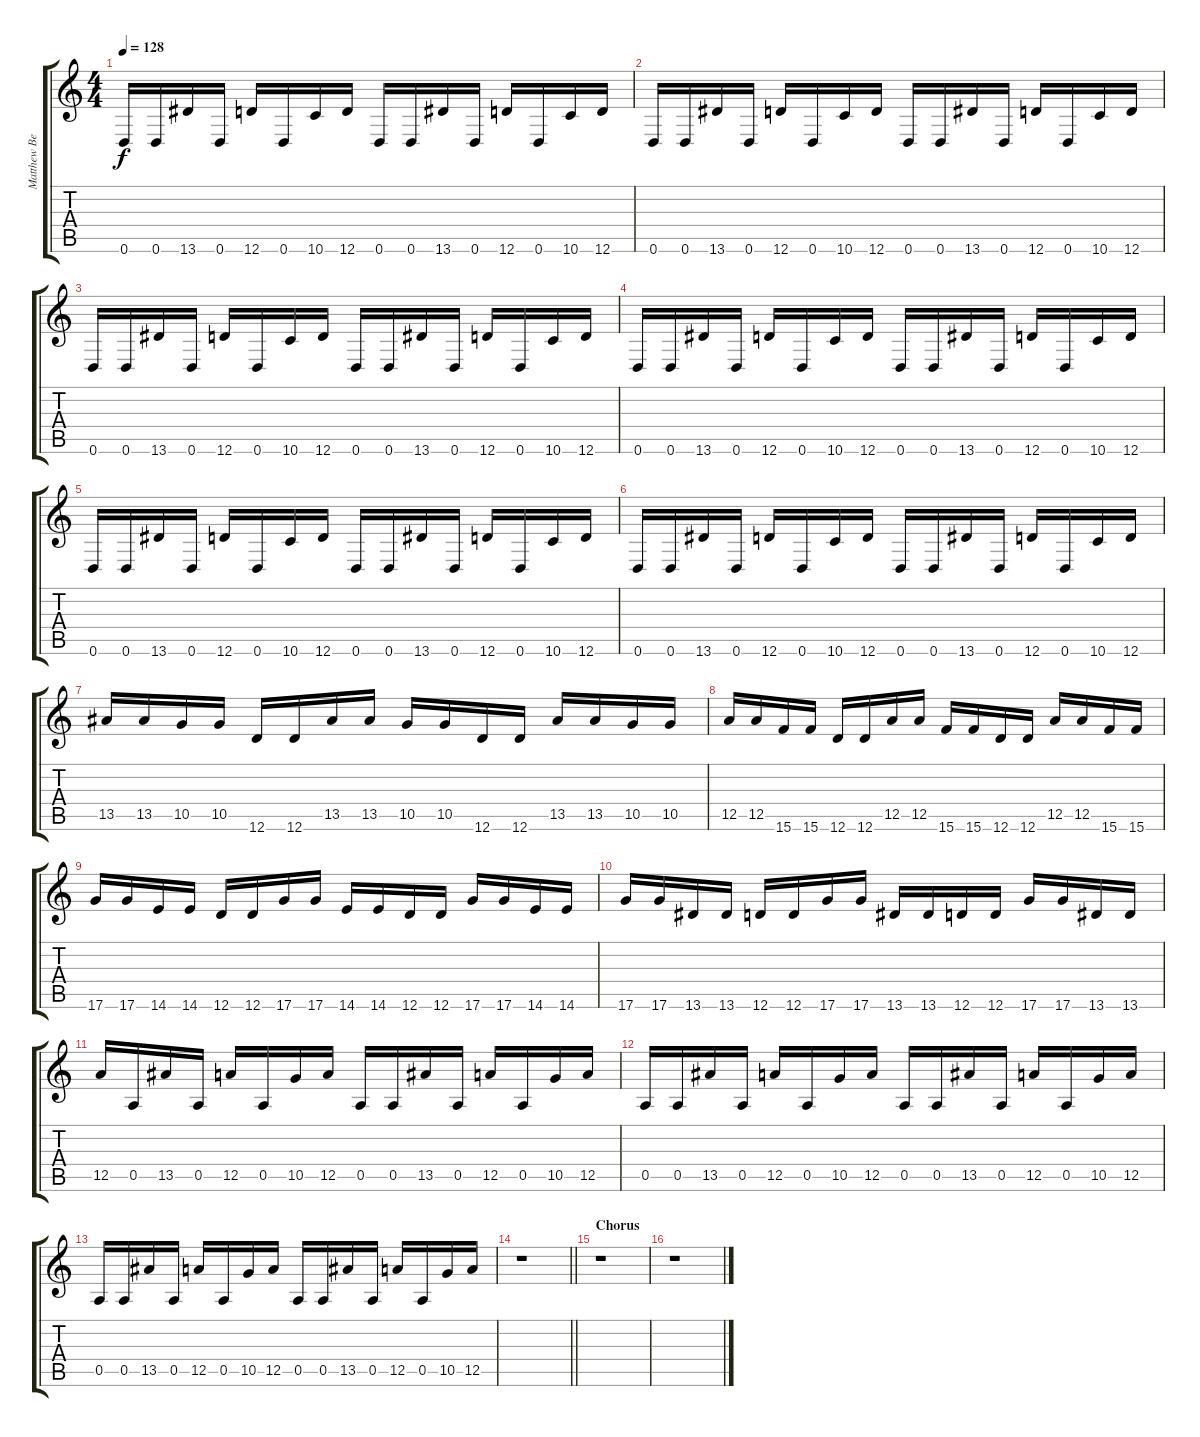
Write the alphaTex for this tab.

\track ("Matthew Bellamy (Gtr 2)" "Matthew Be") {instrument overdrivenguitar}
\staff {score tabs}
\tuning (E4 B3 G3 D3 A2 D2) {hide}
\ts (4 4)
\tempo 128
\clef g2
\ks c
0.6.16{dy f balance 0} 0.6.16 13.6.16 0.6.16 12.6.16 0.6.16 10.6.16 12.6.16 0.6.16 0.6.16 13.6.16 0.6.16 12.6.16 0.6.16 10.6.16 12.6.16 |
0.6.16 0.6.16 13.6.16 0.6.16 12.6.16 0.6.16 10.6.16 12.6.16 0.6.16 0.6.16 13.6.16 0.6.16 12.6.16 0.6.16 10.6.16 12.6.16 |
0.6.16{balance 16} 0.6.16 13.6.16 0.6.16 12.6.16 0.6.16 10.6.16 12.6.16 0.6.16 0.6.16 13.6.16 0.6.16 12.6.16 0.6.16 10.6.16 12.6.16 |
0.6.16 0.6.16 13.6.16 0.6.16 12.6.16 0.6.16 10.6.16 12.6.16 0.6.16 0.6.16 13.6.16 0.6.16 12.6.16 0.6.16 10.6.16 12.6.16 |
0.6.16{balance 0} 0.6.16 13.6.16 0.6.16 12.6.16 0.6.16 10.6.16 12.6.16 0.6.16 0.6.16 13.6.16 0.6.16 12.6.16 0.6.16 10.6.16 12.6.16 |
0.6.16 0.6.16 13.6.16 0.6.16 12.6.16 0.6.16 10.6.16 12.6.16 0.6.16 0.6.16 13.6.16 0.6.16 12.6.16 0.6.16 10.6.16 12.6.16 |
13.5.16{balance 16} 13.5.16 10.5.16 10.5.16 12.6.16 12.6.16 13.5.16 13.5.16 10.5.16 10.5.16 12.6.16 12.6.16 13.5.16 13.5.16 10.5.16 10.5.16 |
12.5.16 12.5.16 15.6.16 15.6.16 12.6.16 12.6.16 12.5.16 12.5.16 15.6.16 15.6.16 12.6.16 12.6.16 12.5.16 12.5.16 15.6.16 15.6.16 |
17.6.16{balance 0} 17.6.16 14.6.16 14.6.16 12.6.16 12.6.16 17.6.16 17.6.16 14.6.16 14.6.16 12.6.16 12.6.16 17.6.16 17.6.16 14.6.16 14.6.16 |
17.6.16 17.6.16 13.6.16 13.6.16 12.6.16 12.6.16 17.6.16 17.6.16 13.6.16 13.6.16 12.6.16 12.6.16 17.6.16 17.6.16 13.6.16 13.6.16 |
12.5.16{balance 16} 0.5.16 13.5.16 0.5.16 12.5.16 0.5.16 10.5.16 12.5.16 0.5.16 0.5.16 13.5.16 0.5.16 12.5.16 0.5.16 10.5.16 12.5.16 |
0.5.16 0.5.16 13.5.16 0.5.16 12.5.16 0.5.16 10.5.16 12.5.16 0.5.16 0.5.16 13.5.16 0.5.16 12.5.16 0.5.16 10.5.16 12.5.16 |
0.5.16{balance 8} 0.5.16 13.5.16 0.5.16 12.5.16 0.5.16 10.5.16 12.5.16 0.5.16 0.5.16 13.5.16 0.5.16 12.5.16 0.5.16 10.5.16 12.5.16 |
\barLineRight lightlight
r.1 |
\section ("" "Chorus")
r.1 |
r.1
